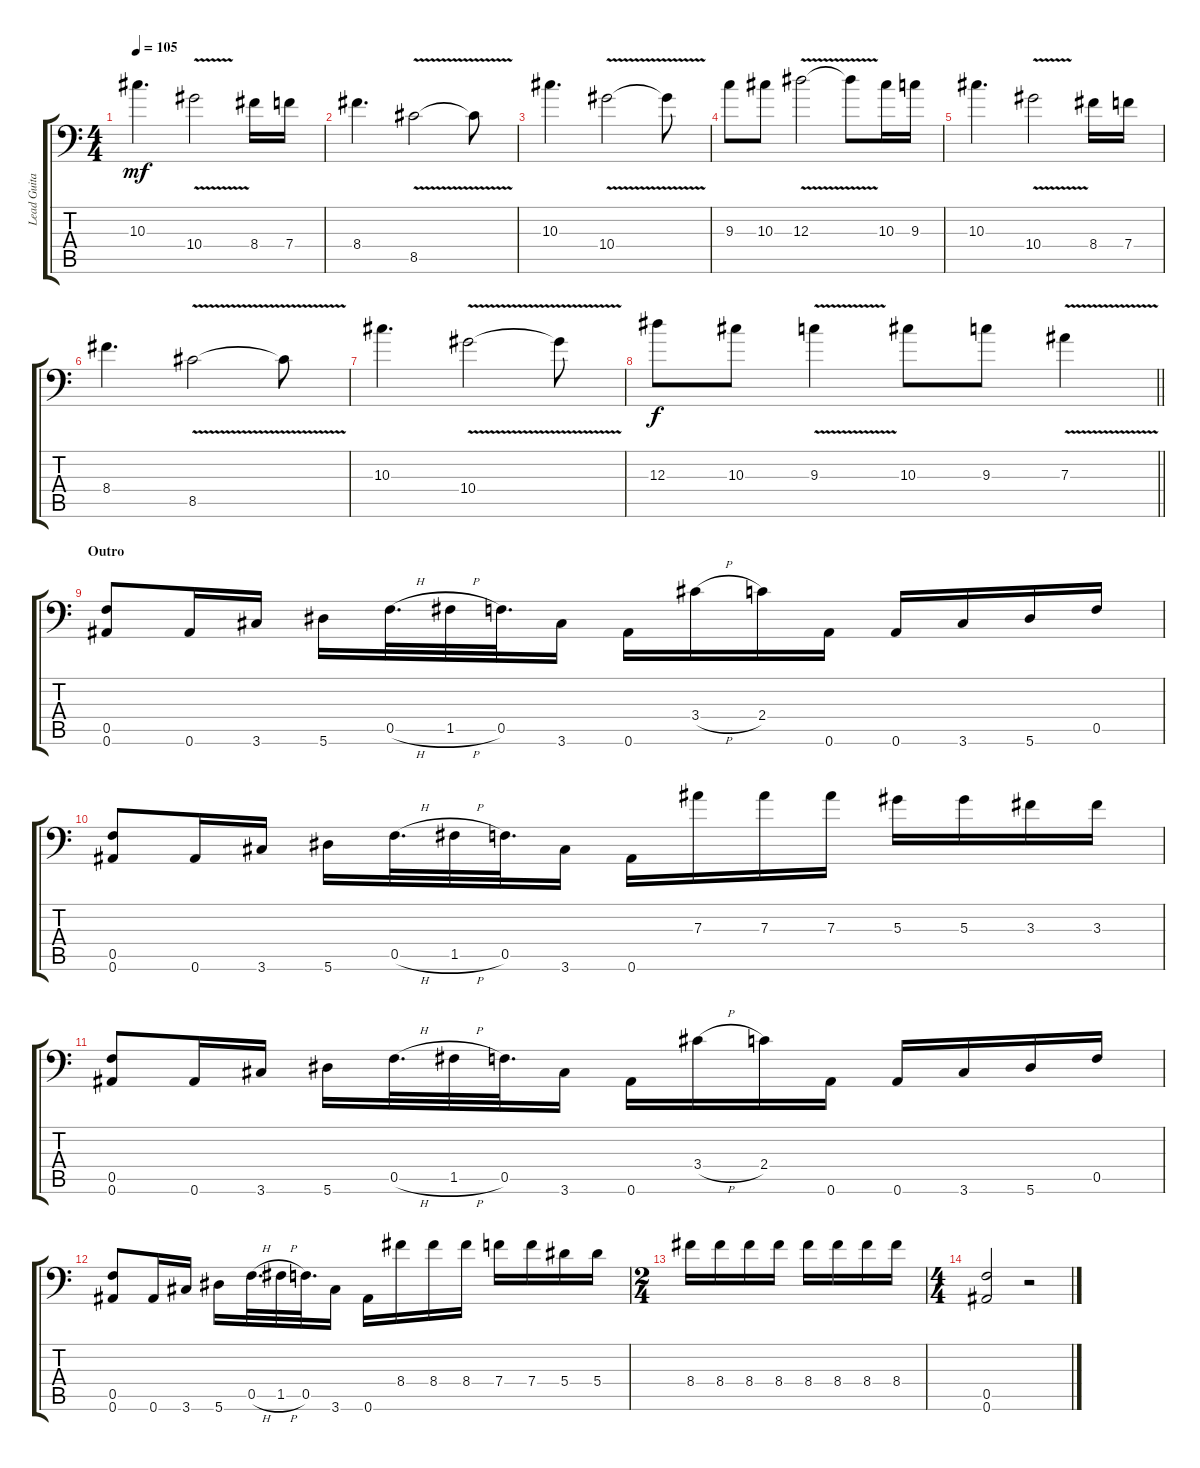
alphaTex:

\track ("Lead Guitar" "Lead Guita") {instrument distortionguitar}
\staff {score tabs}
\tuning (C4 G3 Eb3 Bb2 F2 Bb1) {hide}
\ts (4 4)
\tempo 105
\clef f4
\ks c
10.3.4{d dy mf} 10.4{v}.2 8.4.16 7.4.16 |
8.4.4{d} 8.5{v}.2 8.5{t}.8 |
10.3.4{d} 10.4{v}.2 10.4{t}.8 |
9.3.8 10.3.8 12.3{v}.2 12.3{t}.8 10.3.16 9.3.16 |
10.3.4{d} 10.4{v}.2 8.4.16 7.4.16 |
8.4.4{d} 8.5{v}.2 8.5{t}.8 |
10.3.4{d} 10.4{v}.2 10.4{t}.8 |
\barLineRight lightlight
12.3.8{dy f} 10.3.8 9.3{v}.4 10.3.8 9.3.8 7.3{v}.4 |
\section ("" "Outro")
(0.5 0.6).8 0.6.16 3.6.16 5.6.16 0.5{h}.32{d} 1.5{h}.32 0.5.32{d} 3.6.16 0.6.16 3.4{h}.16 2.4.16 0.6.16 0.6.16 3.6.16 5.6.16 0.5.16 |
(0.5 0.6).8 0.6.16 3.6.16 5.6.16 0.5{h}.32{d} 1.5{h}.32 0.5.32{d} 3.6.16 0.6.16 7.3.16 7.3.16 7.3.16 5.3.16 5.3.16 3.3.16 3.3.16 |
(0.5 0.6).8 0.6.16 3.6.16 5.6.16 0.5{h}.32{d} 1.5{h}.32 0.5.32{d} 3.6.16 0.6.16 3.4{h}.16 2.4.16 0.6.16 0.6.16 3.6.16 5.6.16 0.5.16 |
(0.5 0.6).8 0.6.16 3.6.16 5.6.16 0.5{h}.32{d} 1.5{h}.32 0.5.32{d} 3.6.16 0.6.16 8.4.16 8.4.16 8.4.16 7.4.16 7.4.16 5.4.16 5.4.16 |
\ts (2 4)
8.4.16 8.4.16 8.4.16 8.4.16 8.4.16 8.4.16 8.4.16 8.4.16 |
\ts (4 4)
(0.5 0.6).2 r.2
